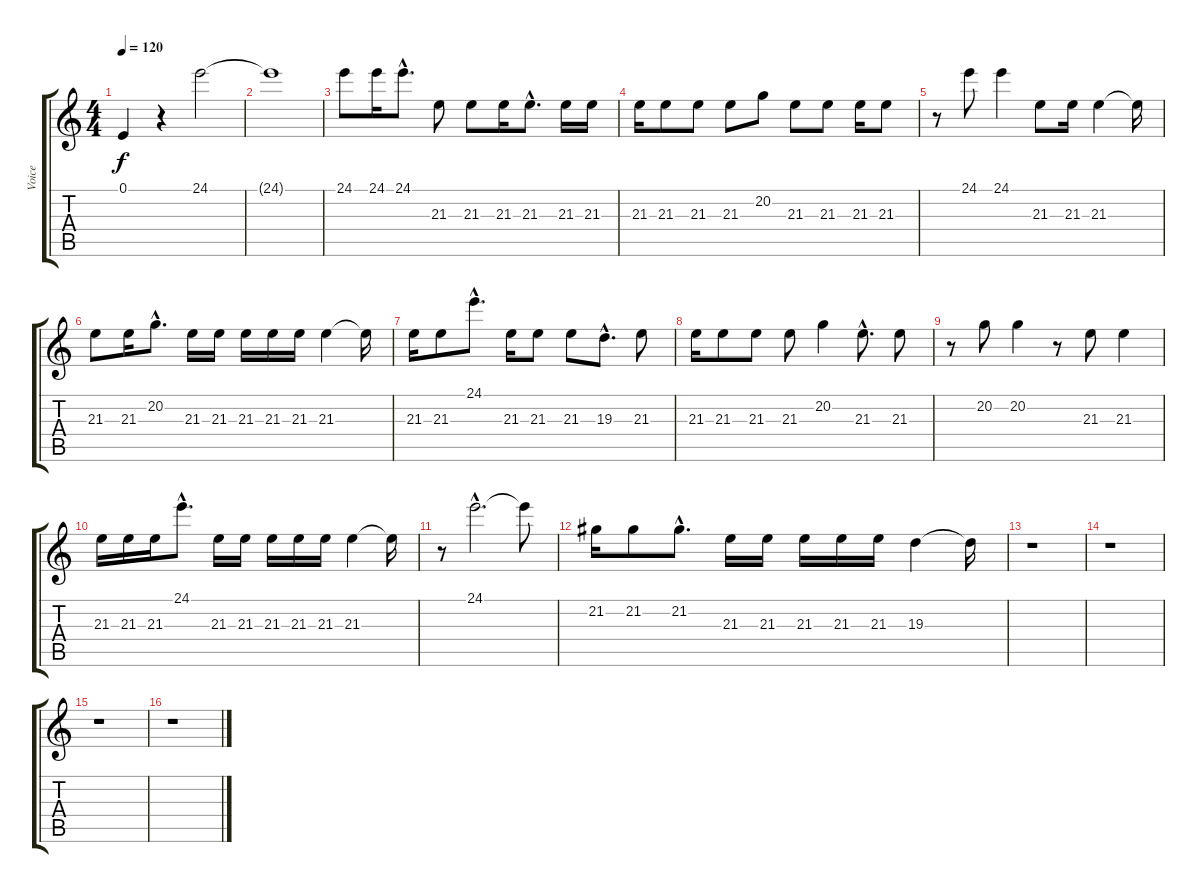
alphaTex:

\track ("Voice" "Voice") {instrument pad3polysynth}
\staff {score tabs}
\tuning (E4 B3 G3 D3 A2 E2) {hide}
\ts (4 4)
\tempo 120
\clef g2
\ks c
0.1.4{dy f} r.4 24.1.2 |
24.1{t}.1 |
24.1.8{instrument pad3polysynth} 24.1.16 24.1{hac}.8{d} 21.3.8 21.3.8 21.3.16 21.3{hac}.8{d} 21.3.16 21.3.16 |
21.3.16 21.3.8 21.3.8 21.3.8 20.2.8 21.3.8 21.3.8 21.3.16 21.3.8 |
r.8 24.1.8 24.1.4 21.3.8 21.3.16 21.3.4 21.3{t}.16 |
21.3.8 21.3.16 20.2{hac}.8{d} 21.3.16 21.3.16 21.3.16 21.3.16 21.3.16 21.3.4 21.3{t}.16 |
21.3.16 21.3.8 24.1{hac}.8{d} 21.3.16 21.3.8 21.3.8 19.3{hac}.8{d} 21.3.8 |
21.3.16 21.3.8 21.3.8 21.3.8 20.2.4 21.3{hac}.8{d} 21.3.8 |
r.8 20.2.8 20.2.4 r.8 21.3.8 21.3.4 |
21.3.16 21.3.16 21.3.16 24.1{hac}.8{d} 21.3.16 21.3.16 21.3.16 21.3.16 21.3.16 21.3.4 21.3{t}.16 |
r.8 24.1{hac}.2{d} 24.1{t}.8 |
21.2.16 21.2.8 21.2{hac}.8{d} 21.3.16 21.3.16 21.3.16 21.3.16 21.3.16 19.3.4 19.3{t}.16 |
r.1 |
r.1 |
r.1 |
r.1
